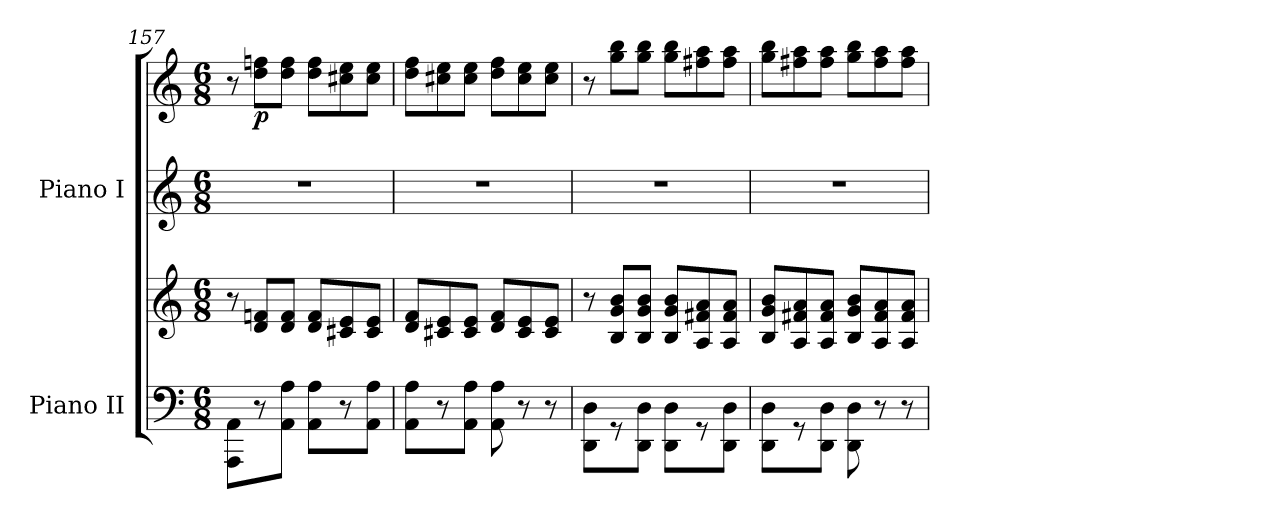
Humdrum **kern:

**kern	**kern	**kern	**kern	**dynam
*part2	*part2	*part1	*part1	*part1
*staff4	*staff3	*staff2	*staff1	*staff1/2
*I"Piano II	*	*I"Piano I	*	*
*I'Pno. II	*	*I'Pno. I	*	*
*clefF4	*clefG2	*clefG2	*clefG2	*
*k[]	*k[]	*k[]	*k[]	*
*M6/8	*M6/8	*M6/8	*M6/8	*
=157	=157	=157	=157	=157
8AAA\ 8AA\L	8r	2.r	8r	.
!	!	!	!	!LO:DY:b
8r	8d/ 8fn/L	.	8dd\ 8ffn\L	p
8AA\ 8A\J	8d/ 8f/J	.	8dd\ 8ff\J	.
8AA\ 8A\L	8d/ 8f/L	.	8dd\ 8ff\L	.
8r	8c#X/ 8e/	.	8cc#X\ 8ee\	.
8AA\ 8A\J	8c#/ 8e/J	.	8cc#\ 8ee\J	.
=158	=158	=158	=158	=158
8AA\ 8A\L	8d/ 8f/L	2.r	8dd\ 8ff\L	.
8r	8c#X/ 8e/	.	8cc#X\ 8ee\	.
8AA\ 8A\J	8c#/ 8e/J	.	8cc#\ 8ee\J	.
8AA\ 8A\	8d/ 8f/L	.	8dd\ 8ff\L	.
8r	8c#/ 8e/	.	8cc#\ 8ee\	.
8r	8c#/ 8e/J	.	8cc#\ 8ee\J	.
=159	=159	=159	=159	=159
8DD\ 8D\L	8r	2.r	8r	.
8r	8B/ 8g/ 8b/L	.	8gg\ 8bb\L	.
8DD\ 8D\J	8B/ 8g/ 8b/J	.	8gg\ 8bb\J	.
8DD\ 8D\L	8B/ 8g/ 8b/L	.	8gg\ 8bb\L	.
8r	8A/ 8f#X/ 8a/	.	8ff#X\ 8aa\	.
8DD\ 8D\J	8A/ 8f#/ 8a/J	.	8ff#\ 8aa\J	.
!!LO:LB:g=z
=160	=160	=160	=160	=160
8DD\ 8D\L	8B/ 8g/ 8b/L	2.r	8gg\ 8bb\L	.
8r	8A/ 8f#X/ 8a/	.	8ff#X\ 8aa\	.
8DD\ 8D\J	8A/ 8f#/ 8a/J	.	8ff#\ 8aa\J	.
8DD\ 8D\	8B/ 8g/ 8b/L	.	8gg\ 8bb\L	.
8r	8A/ 8f#/ 8a/	.	8ff#\ 8aa\	.
8r	8A/ 8f#/ 8a/J	.	8ff#\ 8aa\J	.
=	=	=	=	=
*-	*-	*-	*-	*-
